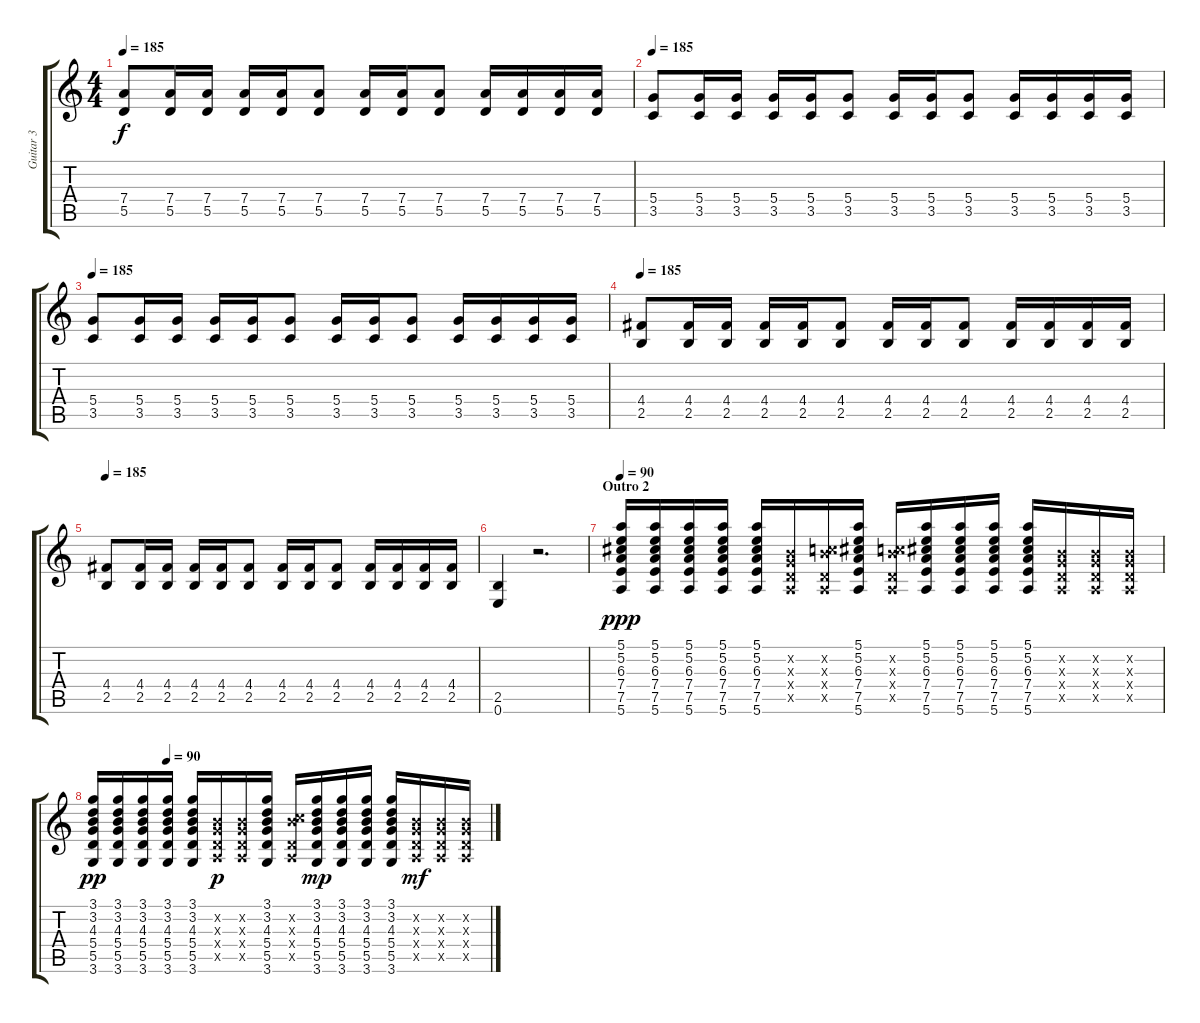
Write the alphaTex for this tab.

\track ("Guitar 3 " "Guitar 3 ") {instrument distortionguitar}
\staff {score tabs}
\tuning (E4 B3 G3 D3 A2 E2) {hide}
\ts (4 4)
\tempo 185
\clef g2
\ks c
(7.4 5.5).8{dy f} (7.4 5.5).16 (7.4 5.5).16 (7.4 5.5).16 (7.4 5.5).16 (7.4 5.5).8 (7.4 5.5).16 (7.4 5.5).16 (7.4 5.5).8 (7.4 5.5).16 (7.4 5.5).16 (7.4 5.5).16 (7.4 5.5).16 |
\tempo 185
(5.4 3.5).8 (5.4 3.5).16 (5.4 3.5).16 (5.4 3.5).16 (5.4 3.5).16 (5.4 3.5).8 (5.4 3.5).16 (5.4 3.5).16 (5.4 3.5).8 (5.4 3.5).16 (5.4 3.5).16 (5.4 3.5).16 (5.4 3.5).16 |
\tempo 185
(5.4 3.5).8 (5.4 3.5).16 (5.4 3.5).16 (5.4 3.5).16 (5.4 3.5).16 (5.4 3.5).8 (5.4 3.5).16 (5.4 3.5).16 (5.4 3.5).8 (5.4 3.5).16 (5.4 3.5).16 (5.4 3.5).16 (5.4 3.5).16 |
\tempo 185
(4.4 2.5).8 (4.4 2.5).16 (4.4 2.5).16 (4.4 2.5).16 (4.4 2.5).16 (4.4 2.5).8 (4.4 2.5).16 (4.4 2.5).16 (4.4 2.5).8 (4.4 2.5).16 (4.4 2.5).16 (4.4 2.5).16 (4.4 2.5).16 |
\tempo 185
(4.4 2.5).8 (4.4 2.5).16 (4.4 2.5).16 (4.4 2.5).16 (4.4 2.5).16 (4.4 2.5).8 (4.4 2.5).16 (4.4 2.5).16 (4.4 2.5).8 (4.4 2.5).16 (4.4 2.5).16 (4.4 2.5).16 (4.4 2.5).16 |
(2.5 0.6).4 r.2{d} |
\section ("" "Outro 2 ")
\tempo 90
(5.1 5.2 6.3 7.4 7.5 5.6).16{dy ppp volume 10 instrument acousticguitarsteel} (5.1 5.2 6.3 7.4 7.5 5.6).16 (5.1 5.2 6.3 7.4 7.5 5.6).16 (5.1 5.2 6.3 7.4 7.5 5.6).16 (5.1 5.2 6.3 7.4 7.5 5.6).16 (0.2{x} 0.3{x} 0.4{x} 0.5{x}).16 (0.2{x} 5.3{x} 0.4{x} 0.5{x}).16 (5.1 5.2 6.3 7.4 7.5 5.6).16 (0.2{x} 5.3{x} 0.4{x} 0.5{x}).16 (5.1 5.2 6.3 7.4 7.5 5.6).16 (5.1 5.2 6.3 7.4 7.5 5.6).16 (5.1 5.2 6.3 7.4 7.5 5.6).16 (5.1 5.2 6.3 7.4 7.5 5.6).16 (0.2{x} 0.3{x} 0.4{x} 0.5{x}).16 (0.2{x} 0.3{x} 0.4{x} 0.5{x}).16 (0.2{x} 0.3{x} 0.4{x} 0.5{x}).16 |
\tempo (90 0.1875)
(3.1 3.2 4.3 5.4 5.5 3.6).16{dy pp volume 12} (3.1 3.2 4.3 5.4 5.5 3.6).16 (3.1 3.2 4.3 5.4 5.5 3.6).16 (3.1 3.2 4.3 5.4 5.5 3.6).16{instrument acousticguitarsteel} (3.1 3.2 4.3 5.4 5.5 3.6).16 (0.2{x} 0.3{x} 0.4{x} 0.5{x}).16{dy p} (0.2{x} 0.3{x} 0.4{x} 0.5{x}).16 (3.1 3.2 4.3 5.4 5.5 3.6).16 (0.2{x} 5.3{x} 0.4{x} 0.5{x}).16 (3.1 3.2 4.3 5.4 5.5 3.6).16{dy mp} (3.1 3.2 4.3 5.4 5.5 3.6).16 (3.1 3.2 4.3 5.4 5.5 3.6).16 (3.1 3.2 4.3 5.4 5.5 3.6).16 (0.2{x} 0.3{x} 0.4{x} 0.5{x}).16{dy mf} (0.2{x} 0.3{x} 0.4{x} 0.5{x}).16 (0.2{x} 0.3{x} 0.4{x} 0.5{x}).16
